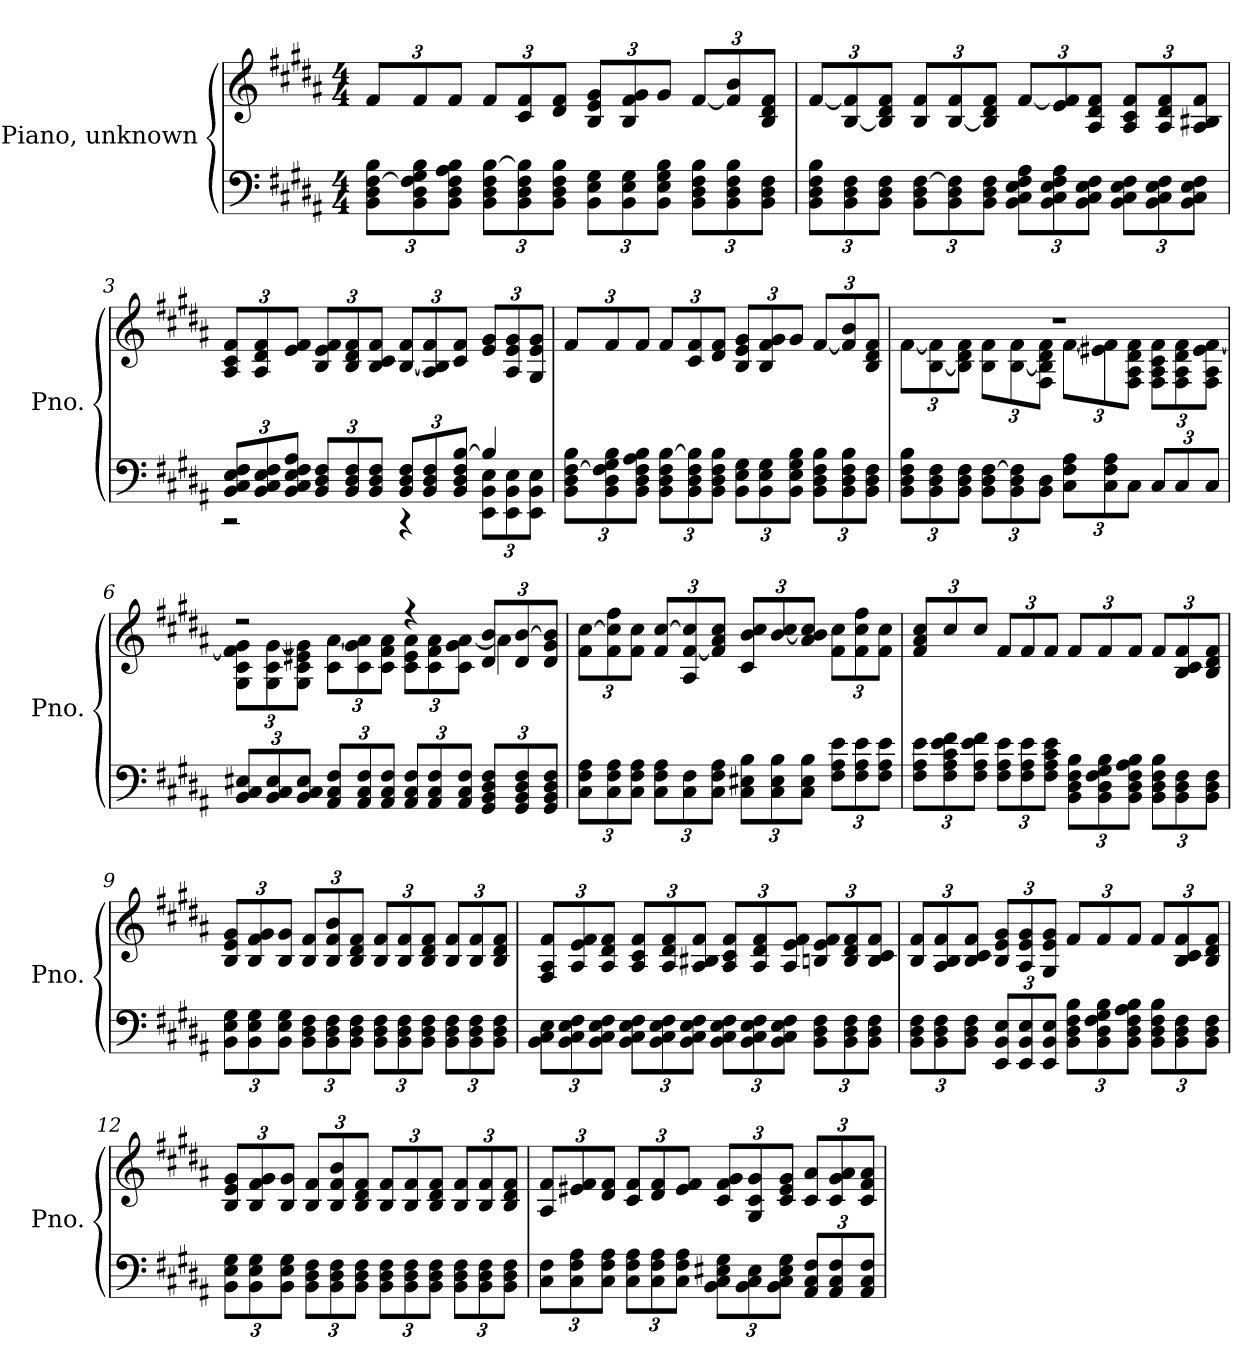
**kern	**kern
*part1	*part1
*staff2	*staff1
*I"Piano, unknown	*
*I'Pno.	*
*clefF4	*clefG2
*k[f#c#g#d#a#]	*k[f#c#g#d#a#]
*M4/4	*M4/4
*MM120	*MM120
*Xbrackettup	*Xbrackettup
=1	=1
12BB\ 12D#\ [12F#\ 12B\L	12f#/L
12BB\ 12D#\ 12F#\] 12G#\ 12B\	12f#/
12BB\ 12D#\ 12F#\ 12A#\ 12B\J	12f#/J
12BB\ 12D#\ 12F#\ [12B\L	12f#/L
12BB\ 12D#\ 12F#\ 12B\]	12c#/ 12f#/
12BB\ 12D#\ 12F#\ 12B\J	12d#/ 12f#/J
12BB\ 12E\ 12G#\L	12B/ 12e/ 12g#/L
12BB\ 12E\ 12G#\	12B/ 12f#/ 12g#/
12BB\ 12E\ 12G#\ 12B\J	12g#/J
12BB\ 12D#\ 12F#\ 12B\L	[12f#/L
12BB\ 12D#\ 12F#\ 12B\	12f#/] 12b/
12BB\ 12D#\ 12F#\J	12B/ 12d#/ 12f#/J
=2	=2
12BB\ 12D#\ 12F#\ 12B\L	[12f#/L
12BB\ 12D#\ 12F#\	[12B/ 12f#/]
12BB\ 12D#\ 12F#\J	12B/] 12d#/ 12f#/J
12BB\ 12D#\ [12F#\L	12B/ 12f#/L
12BB\ 12D#\ 12F#\]	[12B/ 12f#/
12BB\ 12D#\ 12F#\J	12B/] 12d#/ 12f#/J
12BB\ 12C#\ 12E\ 12F#\ 12A#\L	[12f#/L
12BB\ 12C#\ 12E\ 12F#\ 12A#\	12e/ 12f#/]
12BB\ 12C#\ 12E\ 12F#\J	12A#/ 12d#/ 12f#/J
12BB\ 12C#\ 12E\ 12F#\L	12A#/ 12c#/ 12f#/L
12BB\ 12C#\ 12E\ 12F#\	12A#/ 12d#/ 12f#/
12BB\ 12C#\ 12E\ 12F#\J	12A#/ 12B#X/ 12f#/J
!!LO:LB:g=z
=3	=3
*^	*
12BB/ 12C#/ 12E/ 12F#/L	2r	12A#/ 12c#/ 12f#/L
12BB/ 12C#/ 12E/ 12F#/	.	12A#/ 12d#/ 12f#/
12BB/ 12C#/ 12E/ 12F#/ 12A#/J	.	12e/ 12f#/J
12BB/ 12D#/ 12F#/L	.	12B/ 12e/ 12f#/L
12BB/ 12D#/ 12F#/	.	12B/ 12d#/ 12f#/
12BB/ 12D#/ 12F#/J	.	12B/ 12c#/ 12f#/J
12BB/ 12D#/ 12F#/L	4r	[12B/ 12f#/L
12BB/ 12D#/ 12F#/	.	12A#/ 12B/] 12f#/
12BB/ 12D#/ 12F#/ [12B/J	.	12c#/ 12f#/J
4B/]	12EE\ 12BB\ 12E\L	12e/ 12g#/L
.	12EE\ 12BB\ 12E\	12A#/ 12e/ 12g#/
.	12EE\ 12BB\ 12E\J	12G#/ 12e/ 12g#/J
*v	*v	*
=4	=4
12BB\ 12D#\ [12F#\ 12B\L	12f#/L
12BB\ 12D#\ 12F#\] 12G#\ 12B\	12f#/
12BB\ 12D#\ 12F#\ 12A#\ 12B\J	12f#/J
12BB\ 12D#\ 12F#\ [12B\L	12f#/L
12BB\ 12D#\ 12F#\ 12B\]	12c#/ 12f#/
12BB\ 12D#\ 12F#\ 12B\J	12d#/ 12f#/J
12BB\ 12E\ 12G#\L	12B/ 12e/ 12g#/L
12BB\ 12E\ 12G#\	12B/ 12f#/ 12g#/
12BB\ 12E\ 12G#\ 12B\J	12g#/J
12BB\ 12D#\ 12F#\ 12B\L	[12f#/L
12BB\ 12D#\ 12F#\ 12B\	12f#/] 12b/
12BB\ 12D#\ 12F#\J	12B/ 12d#/ 12f#/J
!!LO:LB:g=z
=5	=5
*	*^
12BB\ 12D#\ 12F#\ 12B\L	1r	[12f#\L
12BB\ 12D#\ 12F#\	.	[12B\ 12f#\]
12BB\ 12D#\ 12F#\J	.	12B\] 12d#\ 12f#\J
12BB\ 12D#\ [12F#\L	.	12B\ 12f#\L
12BB\ 12D#\ 12F#\]	.	[12B\ 12f#\
12BB\ 12D#\J	.	12F#\ 12B\] 12d#\ 12f#\J
12C#\ 12F#\ 12A#\L	.	[12f#\L
12C#\ 12F#\ 12A#\	.	12e#X\ 12f#\]
12C#\J	.	12F#\ 12A#\ 12d#\ 12f#\J
12C#/L	.	12F#\ 12A#\ 12c#\ 12f#\L
12C#/	.	12F#\ 12A#\ 12d#\ 12f#\
12C#/J	.	12F#\ 12A#\ 12e#\ [12f#\J
=6	=6	=6
12BB/ 12C#/ 12E#X/L	2r	12G#\ 12c#\ 12f#\] 12g#\L
12BB/ 12C#/ 12E#/	.	12G#\ 12c#\ [12g#\
12BB/ 12C#/ 12E#/J	.	12G#\ 12c#\ 12e#X\ 12g#\]J
12AA#/ 12C#/ 12F#/L	.	12c#\ [12a#\L
12AA#/ 12C#/ 12F#/	.	12c#\ 12g#\ 12a#\]
12AA#/ 12C#/ 12F#/J	.	12c#\ 12f#\ 12a#\J
12AA#/ 12C#/ 12F#/L	4r	12c#\ 12e#\ 12a#\L
12AA#/ 12C#/ 12F#/	.	12c#\ 12f#\ 12a#\
12AA#/ 12C#/ 12F#/J	.	12c#\ 12g#\ [12a#\J
12GG#/ 12BB/ 12D#/ 12F#/L	12d#/ 12b/L	4a#\]
12GG#/ 12BB/ 12D#/ 12F#/	12d#/ [12b/	.
12GG#/ 12BB/ 12D#/ 12F#/J	12d#/ 12g#/ 12b/]J	.
*	*v	*v
!!LO:LB:g=z
=7	=7
12C#\ 12F#\ 12A#\L	12f#\ [12cc#\L
12C#\ 12F#\ 12A#\	12f#\ 12cc#\] 12ff#\
12C#\ 12F#\ 12A#\J	12f#\ 12cc#\J
12C#\ 12F#\ 12A#\L	12f#/ [12cc#/L
12C#\ 12F#\	12A#/ [12f#/ 12cc#/]
12C#\ 12F#\ 12A#\J	12f#/] 12a#/ 12cc#/J
12C#\ 12E#X\ 12B\L	12c#/ 12b/ 12cc#/L
12C#\ 12E#\ 12B\	[12b/ 12cc#/
12C#\ 12E#\ 12B\J	12a#/ 12b/] 12cc#/J
12F#\ 12A#\ 12e\L	12f#\ 12cc#\L
12F#\ 12A#\ 12e\	12f#\ 12cc#\ 12ff#\
12F#\ 12A#\ 12e\J	12f#\ 12cc#\J
=8	=8
12F#\ 12A#\ 12e\L	12f#/ 12a#/ 12cc#/L
12F#\ 12A#\ 12c#\ 12e\ 12f#\	12cc#/
12F#\ 12A#\ 12e\ 12f#\J	12cc#/J
12F#\ 12A#\ 12e\L	12f#/L
12F#\ 12A#\ 12e\	12f#/
12F#\ 12A#\ 12c#\ 12e\J	12f#/J
12BB\ 12D#\ 12F#\ 12B\L	12f#/L
12BB\ 12D#\ 12F#\ 12G#\ 12B\	12f#/
12BB\ 12D#\ 12F#\ 12A#\ 12B\J	12f#/J
12BB\ 12D#\ 12F#\ 12B\L	12f#/L
12BB\ 12D#\ 12F#\	12B/ 12c#/ 12f#/
12BB\ 12D#\ 12F#\J	12B/ 12d#/ 12f#/J
!!LO:LB:g=z
=9	=9
12BB\ 12E\ 12G#\L	12B/ 12e/ 12g#/L
12BB\ 12E\ 12G#\	12B/ 12f#/ 12g#/
12BB\ 12E\ 12G#\J	12B/ 12g#/J
12BB\ 12D#\ 12F#\L	12B/ 12f#/L
12BB\ 12D#\ 12F#\	12B/ 12f#/ 12b/
12BB\ 12D#\ 12F#\J	12B/ 12d#/ 12f#/J
12BB\ 12D#\ 12F#\L	12B/ 12f#/L
12BB\ 12D#\ 12F#\	12B/ 12f#/
12BB\ 12D#\ 12F#\J	12B/ 12d#/ 12f#/J
12BB\ 12D#\ 12F#\L	12B/ 12f#/L
12BB\ 12D#\ 12F#\	12B/ 12f#/
12BB\ 12D#\ 12F#\J	12B/ 12d#/ 12f#/J
=10	=10
12BB\ 12C#\ 12E\L	12F#/ 12A#/ 12f#/L
12BB\ 12C#\ 12E\ 12F#\	12A#/ 12e/ 12f#/
12BB\ 12C#\ 12E\ 12F#\J	12A#/ 12d#/ 12f#/J
12BB\ 12C#\ 12E\ 12F#\L	12A#/ 12c#/ 12f#/L
12BB\ 12C#\ 12E\ 12F#\	12A#/ 12d#/ 12f#/
12BB\ 12C#\ 12E\ 12F#\J	12A#/ 12B#X/ 12f#/J
12BB\ 12C#\ 12E\ 12F#\L	12A#/ 12c#/ 12f#/L
12BB\ 12C#\ 12E\ 12F#\	12A#/ 12d#/ 12f#/
12BB\ 12C#\ 12E\ 12F#\J	12A#/ 12e/ 12f#/J
12BB\ 12D#\ 12F#\L	12Bn/ 12e/ 12f#/L
12BB\ 12D#\ 12F#\	12B/ 12d#/ 12f#/
12BB\ 12D#\ 12F#\J	12B/ 12c#/ 12f#/J
!!LO:LB:g=z
=11	=11
12BB\ 12D#\ 12F#\L	12B/ 12f#/L
12BB\ 12D#\ 12F#\	12A#/ 12B/ 12f#/
12BB\ 12D#\ 12F#\J	12B/ 12c#/ 12f#/J
12EE/ 12BB/ 12E/L	12B/ 12e/ 12g#/L
12EE/ 12BB/ 12E/	12A#/ 12e/ 12g#/
12EE/ 12BB/ 12E/J	12G#/ 12e/ 12g#/J
12BB\ 12D#\ 12F#\ 12B\L	12f#/L
12BB\ 12D#\ 12F#\ 12G#\ 12B\	12f#/
12BB\ 12D#\ 12F#\ 12A#\ 12B\J	12f#/J
12BB\ 12D#\ 12F#\ 12B\L	12f#/L
12BB\ 12D#\ 12F#\	12B/ 12c#/ 12f#/
12BB\ 12D#\ 12F#\J	12B/ 12d#/ 12f#/J
=12	=12
12BB\ 12E\ 12G#\L	12B/ 12e/ 12g#/L
12BB\ 12E\ 12G#\	12B/ 12f#/ 12g#/
12BB\ 12E\ 12G#\J	12B/ 12g#/J
12BB\ 12D#\ 12F#\L	12B/ 12f#/L
12BB\ 12D#\ 12F#\	12B/ 12f#/ 12b/
12BB\ 12D#\ 12F#\J	12B/ 12d#/ 12f#/J
12BB\ 12D#\ 12F#\L	12B/ 12f#/L
12BB\ 12D#\ 12F#\	12B/ 12f#/
12BB\ 12D#\ 12F#\J	12B/ 12d#/ 12f#/J
12BB\ 12D#\ 12F#\L	12B/ 12f#/L
12BB\ 12D#\ 12F#\	12B/ 12f#/
12BB\ 12D#\ 12F#\J	12B/ 12d#/ 12f#/J
!!LO:PB:g=z
=13	=13
12C#\ 12F#\L	12A#/ 12f#/L
12C#\ 12F#\ 12A#\	12e#X/ 12f#/
12C#\ 12F#\ 12A#\J	12d#/ 12f#/J
12C#\ 12F#\ 12A#\L	12c#/ 12f#/L
12C#\ 12F#\ 12A#\	12d#/ 12f#/
12C#\ 12F#\ 12A#\J	12e#/ 12f#/J
12BB\ 12C#\ 12E#X\ 12G#\L	12c#/ 12f#/ 12g#/L
12BB\ 12C#\ 12E#\	12G#/ 12c#/ 12g#/
12BB\ 12C#\ 12E#\ 12G#\J	12c#/ 12e#/ 12g#/J
12AA#/ 12C#/ 12F#/L	12c#/ 12a#/L
12AA#/ 12C#/ 12F#/	12c#/ 12g#/ 12a#/
12AA#/ 12C#/ 12F#/J	12c#/ 12f#/ 12a#/J
=	=
*-	*-
